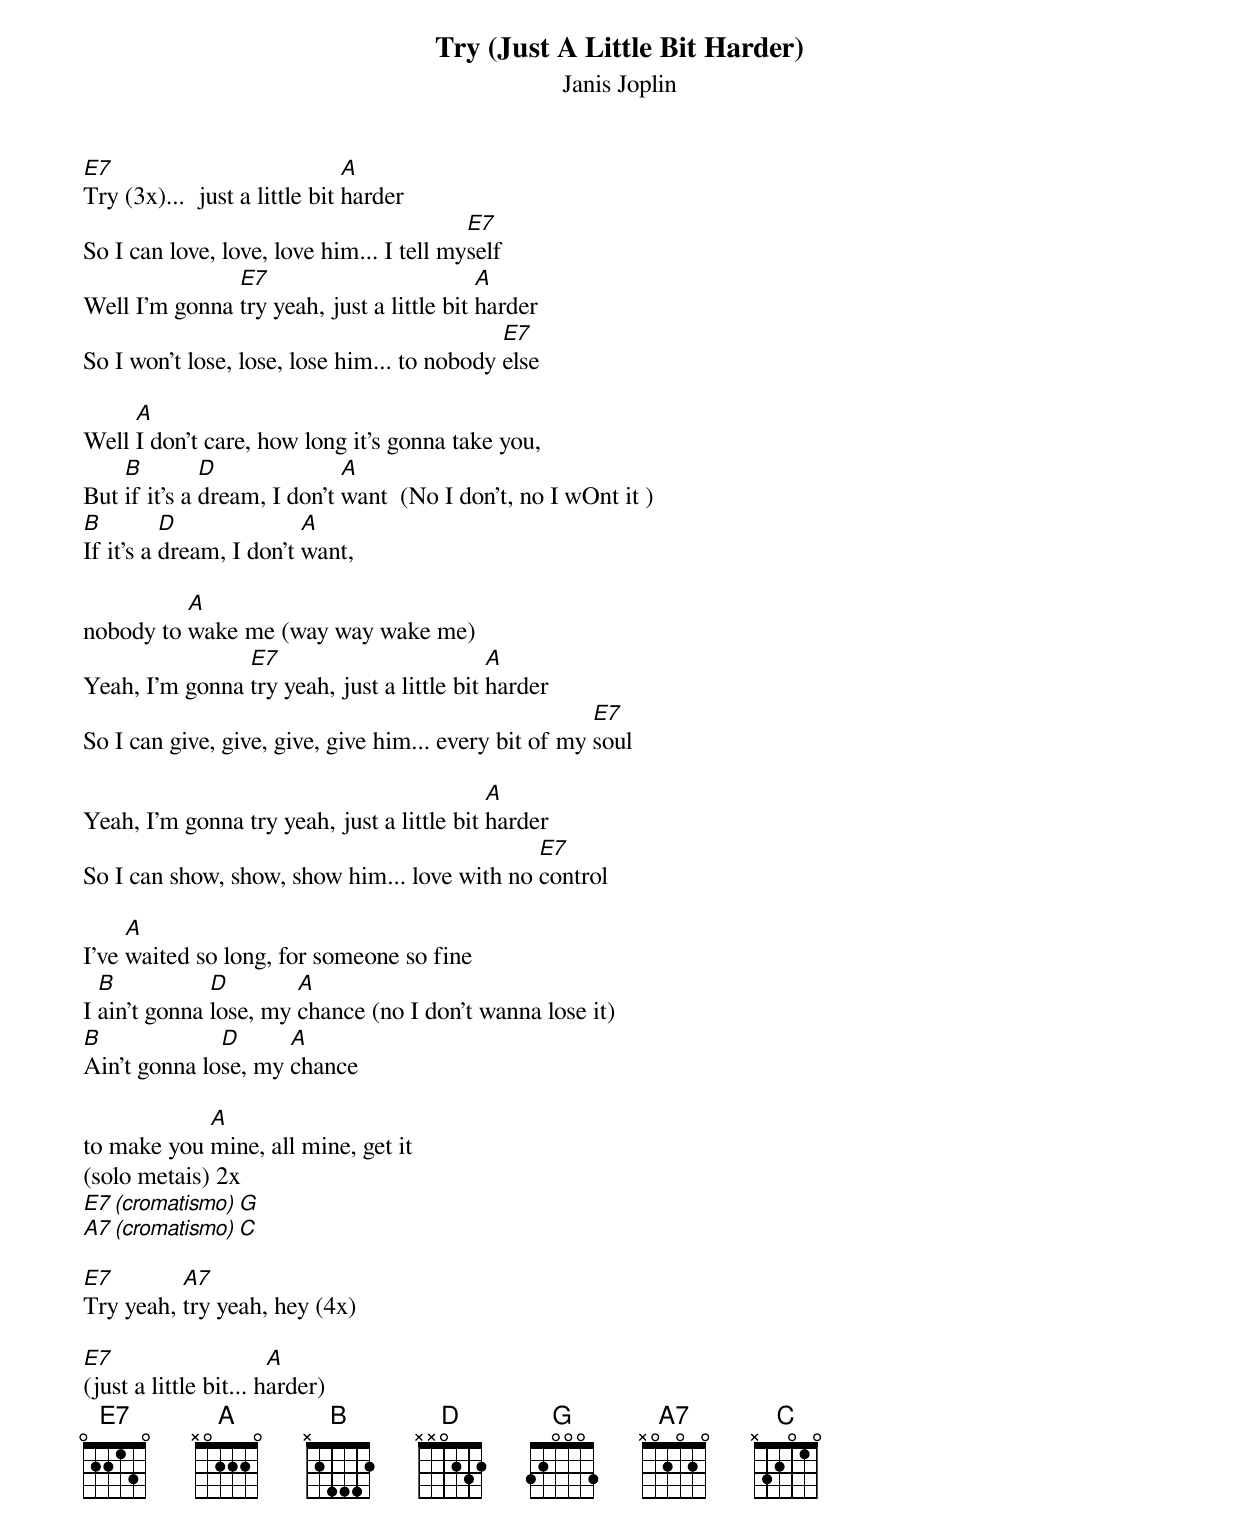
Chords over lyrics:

Try (Just A Little Bit Harder)
Janis Joplin

E7                             A
Try (3x)...  just a little bit harder
                                          E7
So I can love, love, love him... I tell myself
               E7                          A
Well I'm gonna try yeah, just a little bit harder
                                             E7
So I won't lose, lose, lose him... to nobody else

     A
Well I don't care, how long it's gonna take you,
    B         D              A
But if it's a dream, I don't want  (No I don't, no I wOnt it )
B         D              A
If it's a dream, I don't want,

          A
nobody to wake me (way way wake me)
                E7                          A
Yeah, I'm gonna try yeah, just a little bit harder
                                                       E7
So I can give, give, give, give him... every bit of my soul

                                            A
Yeah, I'm gonna try yeah, just a little bit harder
                                              E7
So I can show, show, show him... love with no control

     A
I've waited so long, for someone so fine
  B           D        A
I ain't gonna lose, my chance (no I don't wanna lose it)
B             D      A
Ain't gonna lose, my chance

            A
to make you mine, all mine, get it
(solo metais) 2x
E7 (cromatismo) G
A7 (cromatismo) C

E7        A7
Try yeah, try yeah, hey (4x)

E7                     A
(just a little bit... harder)
